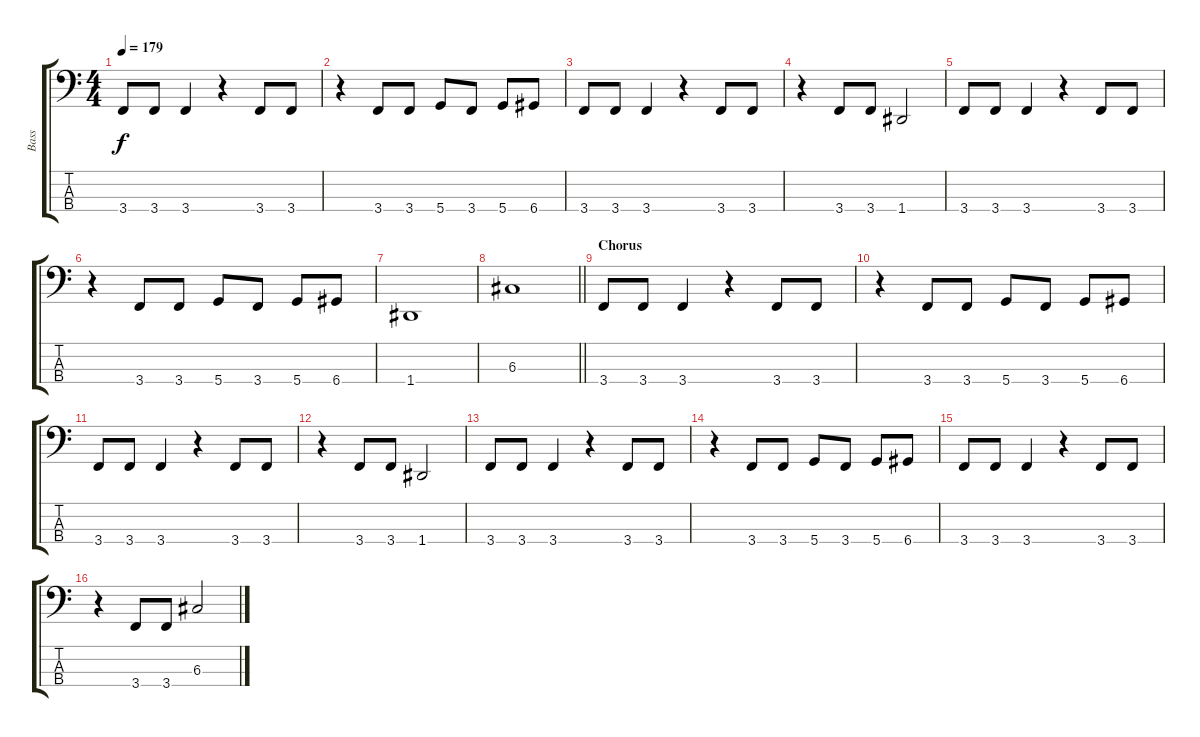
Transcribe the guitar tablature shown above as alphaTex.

\track ("Bass" "Bass") {instrument electricbasspick}
\staff {score tabs}
\tuning (F2 C2 G1 D1) {hide}
\ts (4 4)
\tempo 179
\clef f4
\ks c
3.4.8{dy f} 3.4.8 3.4.4 r.4 3.4.8 3.4.8 |
r.4 3.4.8 3.4.8 5.4.8 3.4.8 5.4.8 6.4.8 |
3.4.8 3.4.8 3.4.4 r.4 3.4.8 3.4.8 |
r.4 3.4.8 3.4.8 1.4.2 |
3.4.8 3.4.8 3.4.4 r.4 3.4.8 3.4.8 |
r.4 3.4.8 3.4.8 5.4.8 3.4.8 5.4.8 6.4.8 |
1.4.1 |
\barLineRight lightlight
6.3.1 |
\section ("" "Chorus")
3.4.8 3.4.8 3.4.4 r.4 3.4.8 3.4.8 |
r.4 3.4.8 3.4.8 5.4.8 3.4.8 5.4.8 6.4.8 |
3.4.8 3.4.8 3.4.4 r.4 3.4.8 3.4.8 |
r.4 3.4.8 3.4.8 1.4.2 |
3.4.8 3.4.8 3.4.4 r.4 3.4.8 3.4.8 |
r.4 3.4.8 3.4.8 5.4.8 3.4.8 5.4.8 6.4.8 |
3.4.8 3.4.8 3.4.4 r.4 3.4.8 3.4.8 |
r.4 3.4.8 3.4.8 6.3.2
